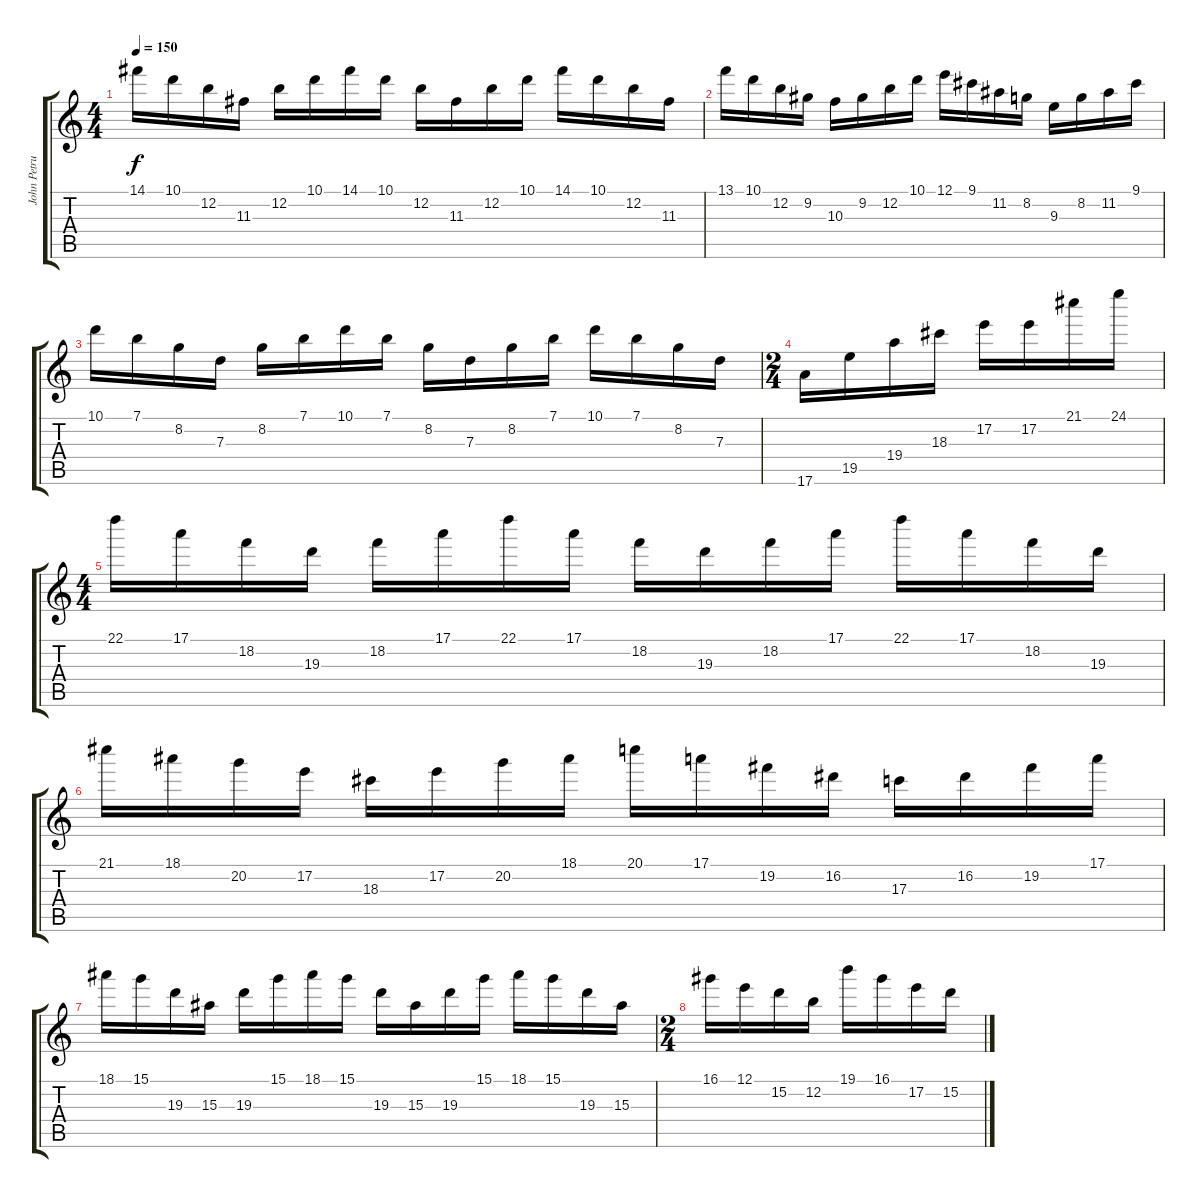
\track ("John Petrucci" "John Petru") {instrument distortionguitar}
\staff {score tabs}
\tuning (E4 B3 G3 D3 A2 E2) {hide}
\ts (4 4)
\tempo 150
\clef g2
\ks c
14.1.16{dy f} 10.1.16 12.2.16 11.3.16 12.2.16 10.1.16 14.1.16 10.1.16 12.2.16 11.3.16 12.2.16 10.1.16 14.1.16 10.1.16 12.2.16 11.3.16 |
13.1.16 10.1.16 12.2.16 9.2.16 10.3.16 9.2.16 12.2.16 10.1.16 12.1.16 9.1.16 11.2.16 8.2.16 9.3.16 8.2.16 11.2.16 9.1.16 |
10.1.16 7.1.16 8.2.16 7.3.16 8.2.16 7.1.16 10.1.16 7.1.16 8.2.16 7.3.16 8.2.16 7.1.16 10.1.16 7.1.16 8.2.16 7.3.16 |
\ts (2 4)
17.6.16 19.5.16 19.4.16 18.3.16 17.2.16 17.2.16 21.1.16 24.1.16 |
\ts (4 4)
22.1.16 17.1.16 18.2.16 19.3.16 18.2.16 17.1.16 22.1.16 17.1.16 18.2.16 19.3.16 18.2.16 17.1.16 22.1.16 17.1.16 18.2.16 19.3.16 |
21.1.16 18.1.16 20.2.16 17.2.16 18.3.16 17.2.16 20.2.16 18.1.16 20.1.16 17.1.16 19.2.16 16.2.16 17.3.16 16.2.16 19.2.16 17.1.16 |
18.1.16 15.1.16 19.3.16 15.3.16 19.3.16 15.1.16 18.1.16 15.1.16 19.3.16 15.3.16 19.3.16 15.1.16 18.1.16 15.1.16 19.3.16 15.3.16 |
\ts (2 4)
16.1.16 12.1.16 15.2.16 12.2.16 19.1.16 16.1.16 17.2.16 15.2.16
